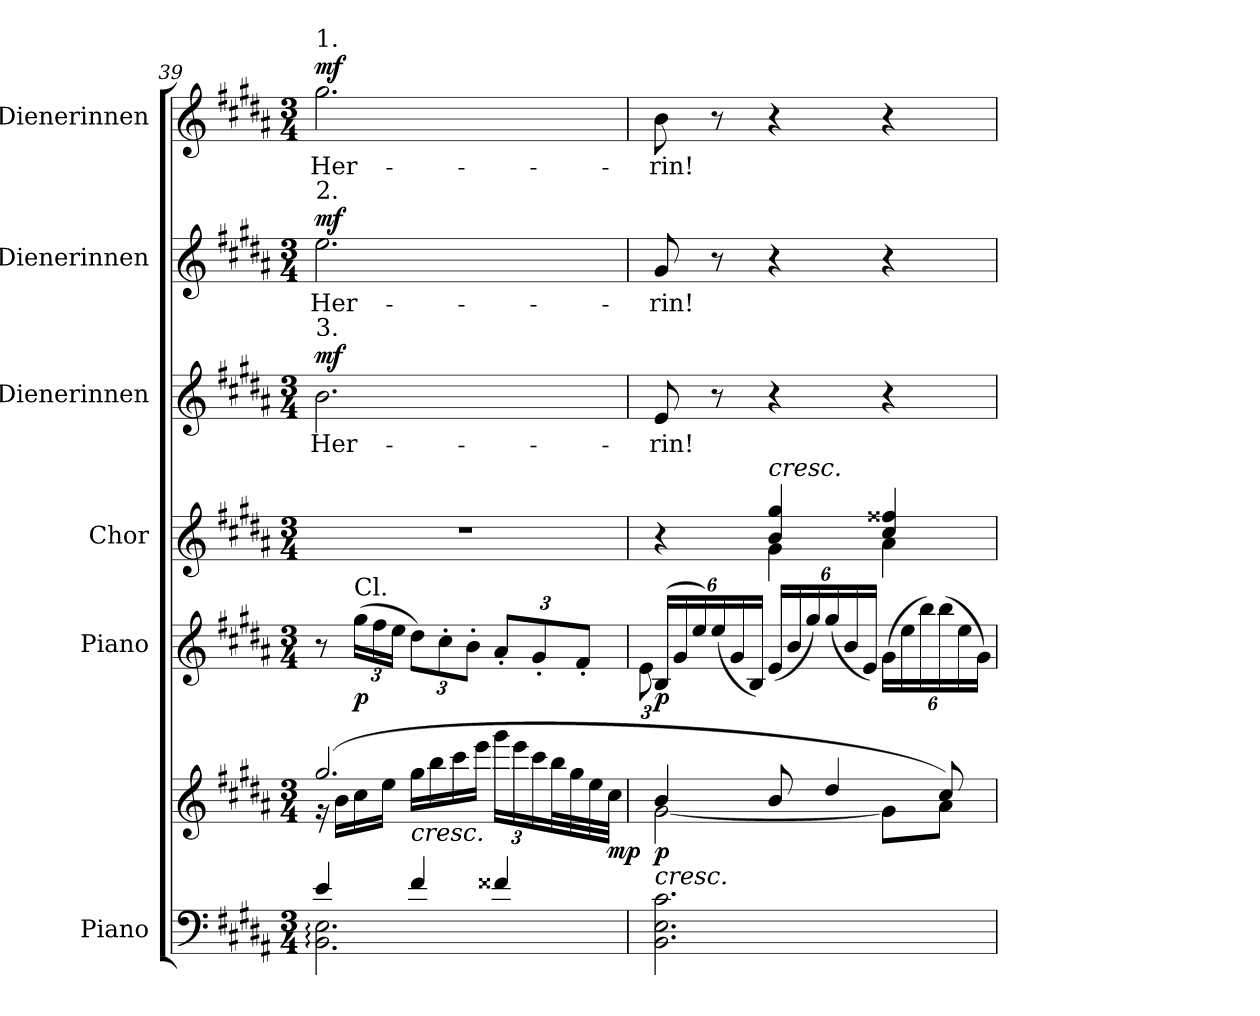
**kern	**kern	**dynam	**kern	**dynam	**kern	**kern	**text	**dynam	**kern	**text	**dynam	**kern	**text	**dynam
*part6	*part6	*part6	*part5	*part5	*part4	*part3	*part3	*part3	*part2	*part2	*part2	*part1	*part1	*part1
*staff7	*staff6	*staff6/7	*staff5	*staff5	*staff4	*staff3	*staff3	*staff3	*staff2	*staff2	*staff2	*staff1	*staff1	*staff1
*I"Piano	*	*	*I"Piano	*	*I"Chor	*I"Dienerinnen	*	*	*I"Dienerinnen	*	*	*I"Dienerinnen	*	*
*I'Pno.	*	*	*I'Pno.	*	*I'Chor.	*I'D.	*	*	*I'D.	*	*	*I'D.	*	*
!!LO:PB:g=z
*clefF4	*clefG2	*	*clefG2	*	*clefG2	*clefG2	*	*	*clefG2	*	*	*clefG2	*	*
*k[f#c#g#d#a#]	*k[f#c#g#d#a#]	*	*k[f#c#g#d#a#]	*	*k[f#c#g#d#a#]	*k[f#c#g#d#a#]	*	*	*k[f#c#g#d#a#]	*	*	*k[f#c#g#d#a#]	*	*
*M3/4	*M3/4	*	*M3/4	*	*M3/4	*M3/4	*	*	*M3/4	*	*	*M3/4	*	*
=39	=39	=39	=39	=39	=39	=39	=39	=39	=39	=39	=39	=39	=39	=39
*^	*^	*	*	*	*	*	*	*	*	*	*	*	*	*
!	!	!	!	!	!	!	!	!	!	!	!	!	!	!LO:TX:a:t=1.	!	!
!	!	!	!	!	!	!	!	!	!	!	!LO:TX:a:t=2.	!	!	!	!	!
!	!	!	!	!	!	!	!	!LO:TX:a:t=3.	!	!	!	!	!	!	!	!
!	!	!	!	!	!	!	!	!	!LO:LY:b	!LO:DY:a	!	!LO:LY:b	!LO:DY:a	!	!LO:LY:b	!LO:DY:a
4e/	2.BB\: 2.E\:	(>2.gg#/	16r	.	8r	.	2.r	2.b\	Her-	mf	2.ee\	Her-	mf	2.gg#\	Her-	mf
.	.	.	16b\LL	.	.	.	.	.	.	.	.	.	.	.	.	.
*	*	*	*	*	*Xbrackettup	*	*	*	*	*	*	*	*	*	*	*
!	!	!	!	!	!LO:TX:a:t=Cl.	!	!	!	!	!	!	!	!	!	!	!
!	!	!	!	!	!	!LO:DY:b	!	!	!	!	!	!	!	!	!	!
.	.	.	16cc#\	.	(>24gg#\LL	p	.	.	.	.	.	.	.	.	.	.
.	.	.	.	.	24ff#\	.	.	.	.	.	.	.	.	.	.	.
.	.	.	16ee\JJ	.	.	.	.	.	.	.	.	.	.	.	.	.
.	.	.	.	.	24ee\JJ	.	.	.	.	.	.	.	.	.	.	.
!	!	!	!LO:TX:b:i:t=cresc.	!	!	!	!	!	!	!	!	!	!	!	!	!
4f#/	.	.	16gg#\LL	.	12dd#\L)	.	.	.	.	.	.	.	.	.	.	.
.	.	.	16bb\	.	.	.	.	.	.	.	.	.	.	.	.	.
.	.	.	.	.	12cc#'\	.	.	.	.	.	.	.	.	.	.	.
.	.	.	16ccc#\	.	.	.	.	.	.	.	.	.	.	.	.	.
.	.	.	.	.	12b'\J	.	.	.	.	.	.	.	.	.	.	.
.	.	.	16eee\JJ	.	.	.	.	.	.	.	.	.	.	.	.	.
*	*	*	*Xbrackettup	*	*	*	*	*	*	*	*	*	*	*	*	*
4f##X/	.	.	24ggg#\LL	.	12a#'/L	.	.	.	.	.	.	.	.	.	.	.
.	.	.	24eee\	.	.	.	.	.	.	.	.	.	.	.	.	.
.	.	.	24ccc#\	.	12g#'/	.	.	.	.	.	.	.	.	.	.	.
.	.	.	32bb\L	.	.	.	.	.	.	.	.	.	.	.	.	.
.	.	.	32gg#\	.	.	.	.	.	.	.	.	.	.	.	.	.
.	.	.	.	.	12f#'/J	.	.	.	.	.	.	.	.	.	.	.
.	.	.	32ee\	.	.	.	.	.	.	.	.	.	.	.	.	.
!	!	!	!	!LO:DY:b	!	!	!	!	!	!	!	!	!	!	!	!
.	.	.	32cc#\JJJ	mp	.	.	.	.	.	.	.	.	.	.	.	.
*v	*v	*	*	*	*	*	*	*	*	*	*	*	*	*	*	*
=40	=40	=40	=40	=40	=40	=40	=40	=40	=40	=40	=40	=40	=40	=40	=40
*	*	*	*	*^	*	*^	*	*	*	*	*	*	*	*	*
!	!LO:TX:b:i:t=cresc.	!	!	!	!	!	!	!	!	!	!	!	!	!	!	!	!
!	!	!	!LO:DY:b	!	!	!LO:DY:b	!	!	!	!LO:LY:b	!	!	!LO:LY:b	!	!	!LO:LY:b	!
2.BB\ 2.E\ 2.c#\	4b/	[2g#\	p	(>24B/LL	12e\	p	4r	4ryy	8e/	-rin!	.	8g#/	-rin!	.	8b\	-rin!	.
.	.	.	.	24g#/	.	.	.	.	.	.	.	.	.	.	.	.	.
.	.	.	.	24ee/)	3%2ryy	.	.	.	.	.	.	.	.	.	.	.	.
.	.	.	.	(>24ee/	.	.	.	.	8r	.	.	8r	.	.	8r	.	.
.	.	.	.	24g#/	.	.	.	.	.	.	.	.	.	.	.	.	.
.	.	.	.	24B/JJ)	.	.	.	.	.	.	.	.	.	.	.	.	.
!	!	!	!	!	!	!	!LO:TX:a:i:t=cresc.	!	!	!	!	!	!	!	!	!	!
.	8b/	.	.	(>24e/LL	.	.	4b/ 4gg#/	4g#\	4r	.	.	4r	.	.	4r	.	.
.	.	.	.	24b/	.	.	.	.	.	.	.	.	.	.	.	.	.
.	.	.	.	24gg#/)	.	.	.	.	.	.	.	.	.	.	.	.	.
.	4dd#/	.	.	(>24gg#/	.	.	.	.	.	.	.	.	.	.	.	.	.
.	.	.	.	24b/	.	.	.	.	.	.	.	.	.	.	.	.	.
.	.	.	.	24e/JJ)	.	.	.	.	.	.	.	.	.	.	.	.	.
.	.	8g#\L]	.	(>24g#\LL	.	.	4cc#/ 4ff##X/	4a#\	4r	.	.	4r	.	.	4r	.	.
.	.	.	.	24ee\	.	.	.	.	.	.	.	.	.	.	.	.	.
.	.	.	.	24bb\)	.	.	.	.	.	.	.	.	.	.	.	.	.
.	8cc#/)	8a#\J	.	(>24bb\	.	.	.	.	.	.	.	.	.	.	.	.	.
.	.	.	.	24ee\	.	.	.	.	.	.	.	.	.	.	.	.	.
.	.	.	.	24g#\JJ)	.	.	.	.	.	.	.	.	.	.	.	.	.
*	*v	*v	*	*	*	*	*v	*v	*	*	*	*	*	*	*	*	*
*	*	*	*v	*v	*	*	*	*	*	*	*	*	*	*	*
=	=	=	=	=	=	=	=	=	=	=	=	=	=	=
*-	*-	*-	*-	*-	*-	*-	*-	*-	*-	*-	*-	*-	*-	*-
